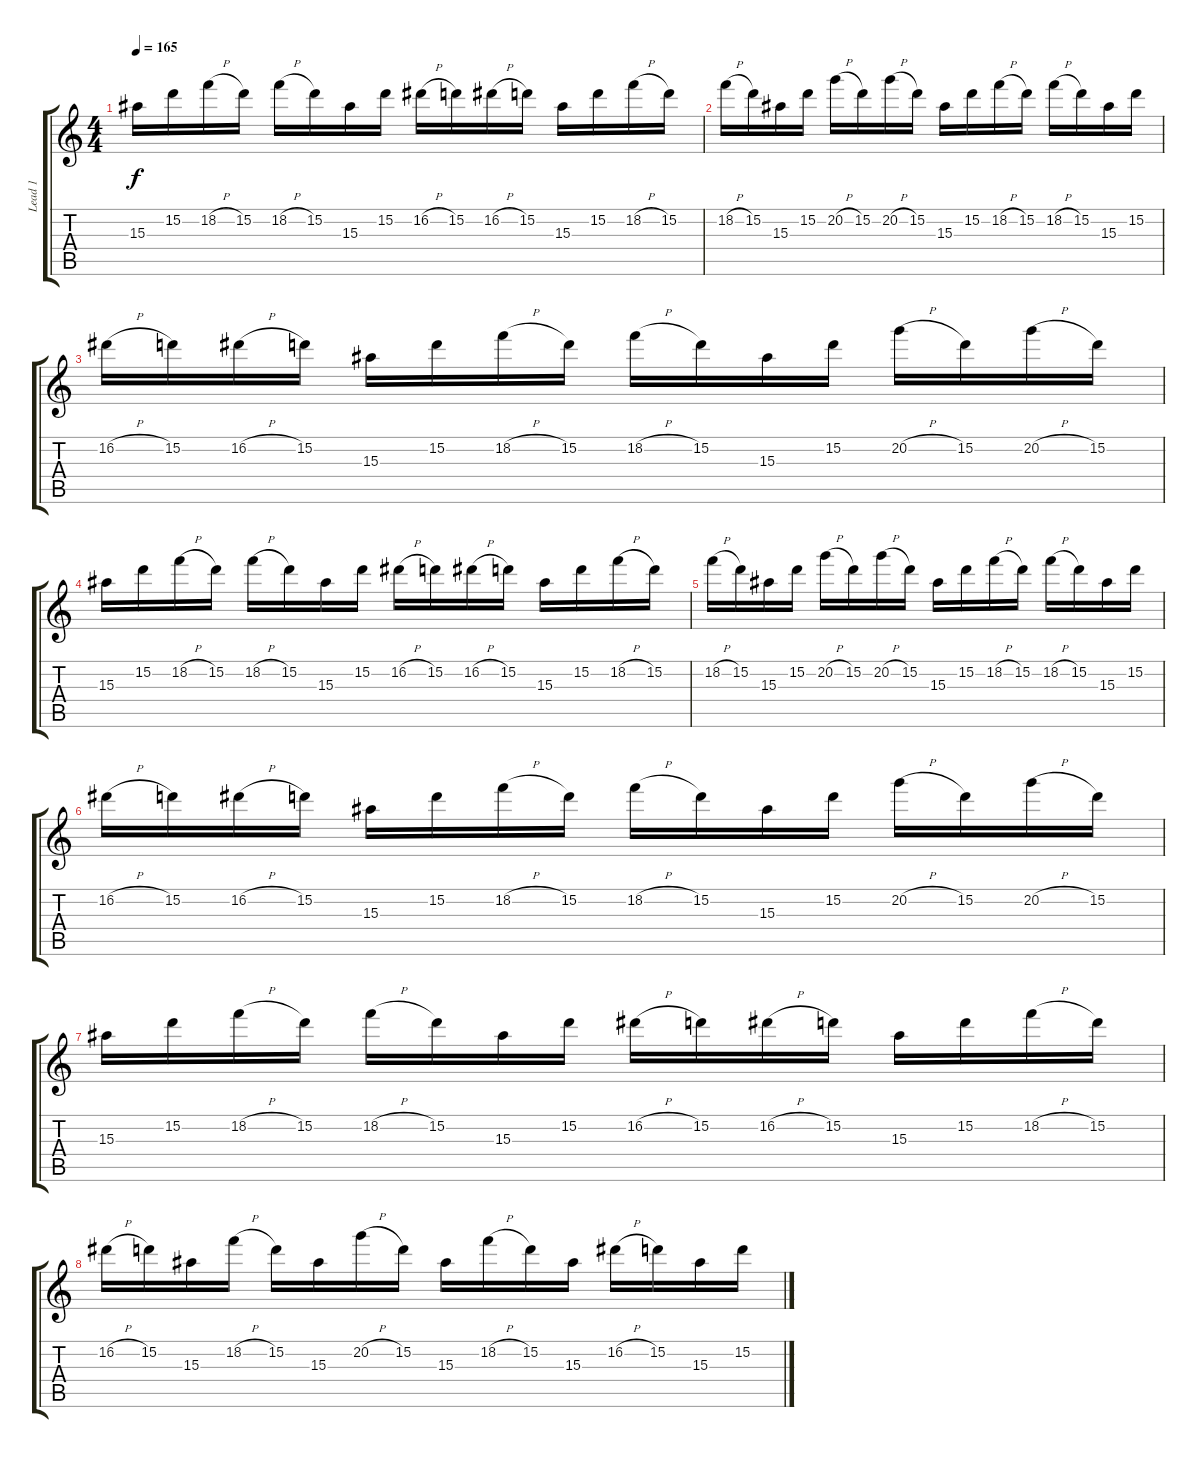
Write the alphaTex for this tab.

\track ("Lead 1" "Lead 1") {instrument distortionguitar}
\staff {score tabs}
\tuning (E4 B3 G3 D3 A2 E2) {hide}
\ts (4 4)
\tempo 165
\clef g2
\ks c
15.3.16{dy f} 15.2.16 18.2{h}.16 15.2.16 18.2{h}.16 15.2.16 15.3.16 15.2.16 16.2{h}.16 15.2.16 16.2{h}.16 15.2.16 15.3.16 15.2.16 18.2{h}.16 15.2.16 |
18.2{h}.16 15.2.16 15.3.16 15.2.16 20.2{h}.16 15.2.16 20.2{h}.16 15.2.16 15.3.16 15.2.16 18.2{h}.16 15.2.16 18.2{h}.16 15.2.16 15.3.16 15.2.16 |
16.2{h}.16 15.2.16 16.2{h}.16 15.2.16 15.3.16 15.2.16 18.2{h}.16 15.2.16 18.2{h}.16 15.2.16 15.3.16 15.2.16 20.2{h}.16 15.2.16 20.2{h}.16 15.2.16 |
15.3.16 15.2.16 18.2{h}.16 15.2.16 18.2{h}.16 15.2.16 15.3.16 15.2.16 16.2{h}.16 15.2.16 16.2{h}.16 15.2.16 15.3.16 15.2.16 18.2{h}.16 15.2.16 |
18.2{h}.16 15.2.16 15.3.16 15.2.16 20.2{h}.16 15.2.16 20.2{h}.16 15.2.16 15.3.16 15.2.16 18.2{h}.16 15.2.16 18.2{h}.16 15.2.16 15.3.16 15.2.16 |
16.2{h}.16 15.2.16 16.2{h}.16 15.2.16 15.3.16 15.2.16 18.2{h}.16 15.2.16 18.2{h}.16 15.2.16 15.3.16 15.2.16 20.2{h}.16 15.2.16 20.2{h}.16 15.2.16 |
15.3.16 15.2.16 18.2{h}.16 15.2.16 18.2{h}.16 15.2.16 15.3.16 15.2.16 16.2{h}.16 15.2.16 16.2{h}.16 15.2.16 15.3.16 15.2.16 18.2{h}.16 15.2.16 |
16.2{h}.16 15.2.16 15.3.16 18.2{h}.16 15.2.16 15.3.16 20.2{h}.16 15.2.16 15.3.16 18.2{h}.16 15.2.16 15.3.16 16.2{h}.16 15.2.16 15.3.16 15.2.16
